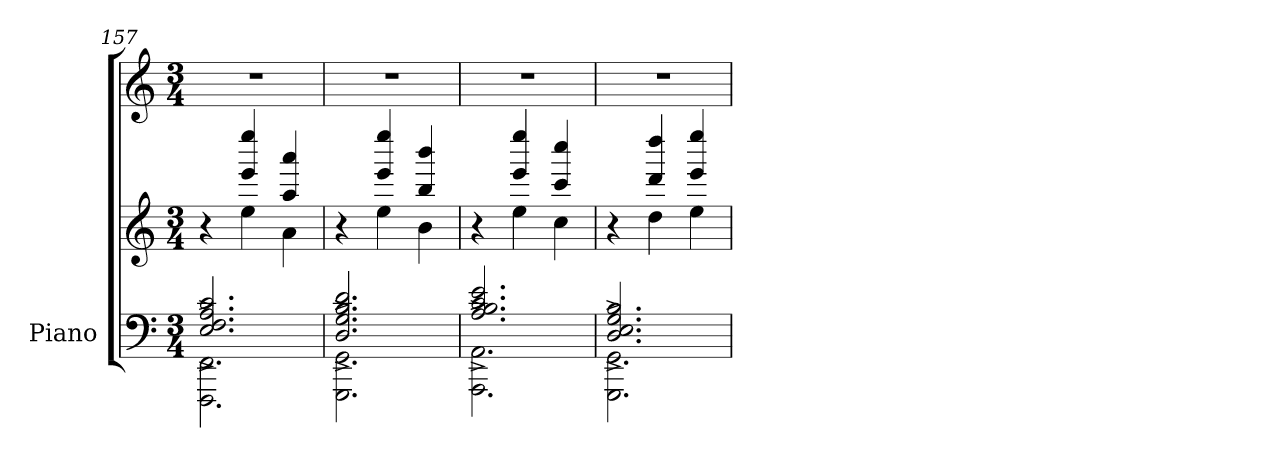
**kern	**kern	**kern
*part1	*part1	*part1
*staff3	*staff2	*staff1
*I"Piano	*	*
*I'Pno.	*	*
*clefF4	*clefG2	*clefG2
*k[]	*k[]	*k[]
*M3/4	*M3/4	*M3/4
=157	=157	=157
*^	*^	*
2.FFF\^ 2.FF\^	2.E/^ 2.F/^ 2.A/^ 2.c/^	4r	4ryy	2.r
.	.	4eee/ 4eeee/	4ee\	.
.	.	4aa/ 4aaa/	4a\	.
=158	=158	=158	=158	=158
2.GGG\^ 2.GG\^	2.D/^ 2.G/^ 2.B/^ 2.d/^	4r	4ryy	2.r
.	.	4eee/ 4eeee/	4ee\	.
.	.	4bb/ 4bbb/	4b\	.
!!LO:LB:g=z
=159	=159	=159	=159	=159
2.AAA\^ 2.AA\^	2.A/^ 2.B/^ 2.c/^ 2.e/^	4r	4ryy	2.r
.	.	4eee/ 4eeee/	4ee\	.
.	.	4ccc/ 4cccc/	4cc\	.
=160	=160	=160	=160	=160
2.GGG\^ 2.GG\^	2.D/^ 2.E/^ 2.G/^ 2.B/^	4r	4ryy	2.r
.	.	4ddd/ 4dddd/	4dd\	.
.	.	4eee/ 4eeee/	4ee\	.
*v	*v	*	*	*
*	*v	*v	*
=	=	=
*-	*-	*-
